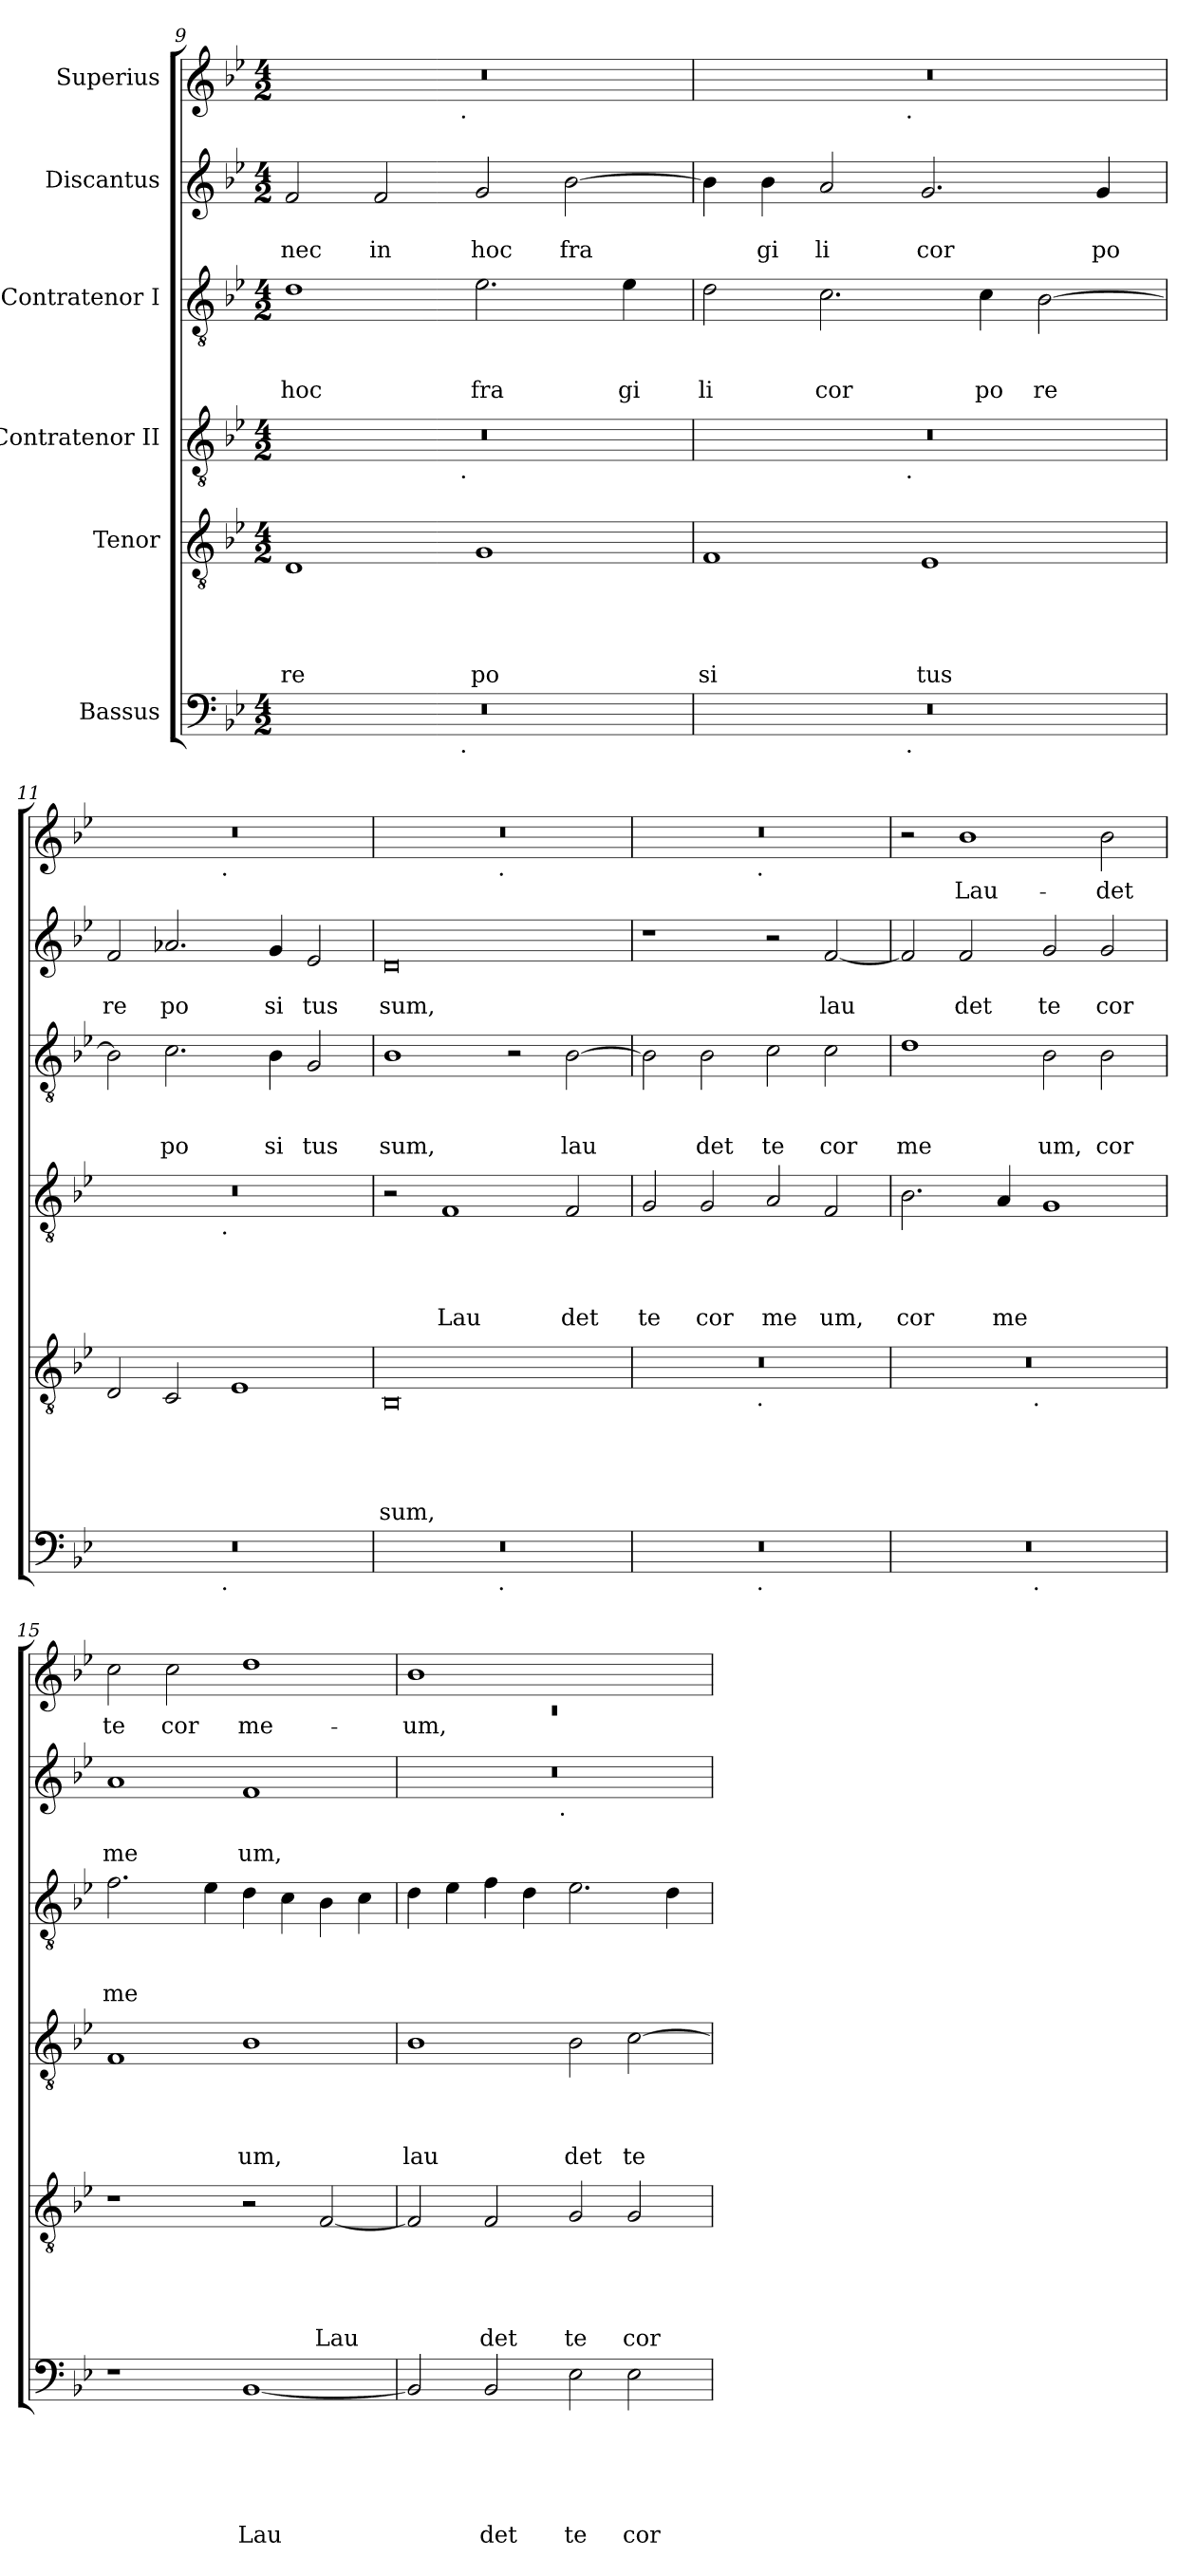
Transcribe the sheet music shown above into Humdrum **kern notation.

**kern	**text	**text	**text	**text	**text	**text	**kern	**text	**text	**text	**text	**text	**kern	**text	**text	**text	**text	**kern	**text	**text	**text	**kern	**text	**text	**kern	**text
*part6	*part6	*part6	*part6	*part6	*part6	*part6	*part5	*part5	*part5	*part5	*part5	*part5	*part4	*part4	*part4	*part4	*part4	*part3	*part3	*part3	*part3	*part2	*part2	*part2	*part1	*part1
*staff6	*staff6	*staff6	*staff6	*staff6	*staff6	*staff6	*staff5	*staff5	*staff5	*staff5	*staff5	*staff5	*staff4	*staff4	*staff4	*staff4	*staff4	*staff3	*staff3	*staff3	*staff3	*staff2	*staff2	*staff2	*staff1	*staff1
*I"Bassus	*	*	*	*	*	*	*I"Tenor	*	*	*	*	*	*I"Contratenor II	*	*	*	*	*I"Contratenor I	*	*	*	*I"Discantus	*	*	*I"Superius	*
*clefF4	*	*	*	*	*	*	*clefGv2	*	*	*	*	*	*clefGv2	*	*	*	*	*clefGv2	*	*	*	*clefG2	*	*	*clefG2	*
*k[b-e-]	*	*	*	*	*	*	*k[b-e-]	*	*	*	*	*	*k[b-e-]	*	*	*	*	*k[b-e-]	*	*	*	*k[b-e-]	*	*	*k[b-e-]	*
*B-:	*	*	*	*	*	*	*B-:	*	*	*	*	*	*B-:	*	*	*	*	*B-:	*	*	*	*B-:	*	*	*B-:	*
*M4/2	*	*	*	*	*	*	*M4/2	*	*	*	*	*	*M4/2	*	*	*	*	*M4/2	*	*	*	*M4/2	*	*	*M4/2	*
=9	=9	=9	=9	=9	=9	=9	=9	=9	=9	=9	=9	=9	=9	=9	=9	=9	=9	=9	=9	=9	=9	=9	=9	=9	=9	=9
!	!	!	!	!	!	!	!	!	!	!	!	!LO:LY:b	!	!	!	!	!	!	!	!	!LO:LY:b	!	!	!LO:LY:b	!	!
*^	*	*	*	*	*	*	*	*	*	*	*	*	*^	*	*	*	*	*	*	*	*	*	*	*	*^	*
0r	2ryy	.	.	.	.	.	.	1D	.	.	.	.	re	0r	2ryy	.	.	.	.	1d	.	.	hoc	2f/	.	nec	0r	2ryy	.
!	!	!	!	!	!	!	!	!	!	!	!	!	!	!	!	!	!	!	!	!	!	!	!	!	!	!LO:LY:b	!	!	!
.	4...ryy	.	.	.	.	.	.	.	.	.	.	.	.	.	4...ryy	.	.	.	.	.	.	.	.	2f/	.	in	.	4...ryy	.
!	!	!	!	!	!	!	!	!	!	!	!	!	!	!	!	!	!	!	!	!	!	!	!	!	!	!	!	!LO:TX:b:t=.	!
!	!	!	!	!	!	!	!	!	!	!	!	!	!	!	!LO:TX:b:t=.	!	!	!	!	!	!	!	!	!	!	!	!	!	!
!	!LO:TX:b:t=.	!	!	!	!	!	!	!	!	!	!	!	!	!	!	!	!	!	!	!	!	!	!	!	!	!	!	!	!
.	1ryy	.	.	.	.	.	.	.	.	.	.	.	.	.	1ryy	.	.	.	.	.	.	.	.	.	.	.	.	1ryy	.
!	!	!	!	!	!	!	!	!	!	!	!	!	!LO:LY:b	!	!	!	!	!	!	!	!	!	!LO:LY:b	!	!	!LO:LY:b	!	!	!
.	.	.	.	.	.	.	.	1G	.	.	.	.	po	.	.	.	.	.	.	2.e-\	.	.	fra	2g/	.	hoc	.	.	.
!	!	!	!	!	!	!	!	!	!	!	!	!	!	!	!	!	!	!	!	!	!	!	!	!	!	!LO:LY:b	!	!	!
.	.	.	.	.	.	.	.	.	.	.	.	.	.	.	.	.	.	.	.	.	.	.	.	[>2b-\	.	fra	.	.	.
!	!	!	!	!	!	!	!	!	!	!	!	!	!	!	!	!	!	!	!	!	!	!	!LO:LY:b	!	!	!	!	!	!
.	.	.	.	.	.	.	.	.	.	.	.	.	.	.	.	.	.	.	.	4e-\	.	.	gi	.	.	.	.	.	.
.	32ryy	.	.	.	.	.	.	.	.	.	.	.	.	.	32ryy	.	.	.	.	.	.	.	.	.	.	.	.	32ryy	.
=10	=10	=10	=10	=10	=10	=10	=10	=10	=10	=10	=10	=10	=10	=10	=10	=10	=10	=10	=10	=10	=10	=10	=10	=10	=10	=10	=10	=10	=10
!	!	!	!	!	!	!	!	!	!	!	!	!	!LO:LY:b	!	!	!	!	!	!	!	!	!	!LO:LY:b	!	!	!	!	!	!
0r	2ryy	.	.	.	.	.	.	1F	.	.	.	.	si	0r	2ryy	.	.	.	.	2d\	.	.	li	4b-\]	.	.	0r	2ryy	.
!	!	!	!	!	!	!	!	!	!	!	!	!	!	!	!	!	!	!	!	!	!	!	!	!	!	!LO:LY:b	!	!	!
.	.	.	.	.	.	.	.	.	.	.	.	.	.	.	.	.	.	.	.	.	.	.	.	4b-\	.	gi	.	.	.
!	!	!	!	!	!	!	!	!	!	!	!	!	!	!	!	!	!	!	!	!	!	!	!LO:LY:b	!	!	!LO:LY:b	!	!	!
.	4...ryy	.	.	.	.	.	.	.	.	.	.	.	.	.	4...ryy	.	.	.	.	2.c\	.	.	cor	2a/	.	li	.	4...ryy	.
!	!	!	!	!	!	!	!	!	!	!	!	!	!	!	!	!	!	!	!	!	!	!	!	!	!	!	!	!LO:TX:b:t=.	!
!	!	!	!	!	!	!	!	!	!	!	!	!	!	!	!LO:TX:b:t=.	!	!	!	!	!	!	!	!	!	!	!	!	!	!
!	!LO:TX:b:t=.	!	!	!	!	!	!	!	!	!	!	!	!	!	!	!	!	!	!	!	!	!	!	!	!	!	!	!	!
.	1ryy	.	.	.	.	.	.	.	.	.	.	.	.	.	1ryy	.	.	.	.	.	.	.	.	.	.	.	.	1ryy	.
!	!	!	!	!	!	!	!	!	!	!	!	!	!LO:LY:b	!	!	!	!	!	!	!	!	!	!	!	!	!LO:LY:b	!	!	!
.	.	.	.	.	.	.	.	1E-	.	.	.	.	tus	.	.	.	.	.	.	.	.	.	.	2.g/	.	cor	.	.	.
!	!	!	!	!	!	!	!	!	!	!	!	!	!	!	!	!	!	!	!	!	!	!	!LO:LY:b	!	!	!	!	!	!
.	.	.	.	.	.	.	.	.	.	.	.	.	.	.	.	.	.	.	.	4c\	.	.	po	.	.	.	.	.	.
!	!	!	!	!	!	!	!	!	!	!	!	!	!	!	!	!	!	!	!	!	!	!	!LO:LY:b	!	!	!	!	!	!
.	.	.	.	.	.	.	.	.	.	.	.	.	.	.	.	.	.	.	.	[>2B-\	.	.	re	.	.	.	.	.	.
!	!	!	!	!	!	!	!	!	!	!	!	!	!	!	!	!	!	!	!	!	!	!	!	!	!	!LO:LY:b	!	!	!
.	.	.	.	.	.	.	.	.	.	.	.	.	.	.	.	.	.	.	.	.	.	.	.	4g/	.	po	.	.	.
.	32ryy	.	.	.	.	.	.	.	.	.	.	.	.	.	32ryy	.	.	.	.	.	.	.	.	.	.	.	.	32ryy	.
=11	=11	=11	=11	=11	=11	=11	=11	=11	=11	=11	=11	=11	=11	=11	=11	=11	=11	=11	=11	=11	=11	=11	=11	=11	=11	=11	=11	=11	=11
!	!	!	!	!	!	!	!	!	!	!	!	!	!	!	!	!	!	!	!	!	!	!	!	!	!	!LO:LY:b	!	!	!
0r	2ryy	.	.	.	.	.	.	2D/	.	.	.	.	.	0r	2ryy	.	.	.	.	2B-\]	.	.	.	2f/	.	re	0r	2ryy	.
!	!	!	!	!	!	!	!	!	!	!	!	!	!	!	!	!	!	!	!	!	!	!	!LO:LY:b	!	!	!LO:LY:b	!	!	!
.	4...ryy	.	.	.	.	.	.	2C/	.	.	.	.	.	.	4...ryy	.	.	.	.	2.c\	.	.	po	2.a-X/	.	po	.	4...ryy	.
!	!	!	!	!	!	!	!	!	!	!	!	!	!	!	!	!	!	!	!	!	!	!	!	!	!	!	!	!LO:TX:b:t=.	!
!	!	!	!	!	!	!	!	!	!	!	!	!	!	!	!LO:TX:b:t=.	!	!	!	!	!	!	!	!	!	!	!	!	!	!
!	!LO:TX:b:t=.	!	!	!	!	!	!	!	!	!	!	!	!	!	!	!	!	!	!	!	!	!	!	!	!	!	!	!	!
.	1ryy	.	.	.	.	.	.	.	.	.	.	.	.	.	1ryy	.	.	.	.	.	.	.	.	.	.	.	.	1ryy	.
.	.	.	.	.	.	.	.	1E-	.	.	.	.	.	.	.	.	.	.	.	.	.	.	.	.	.	.	.	.	.
!	!	!	!	!	!	!	!	!	!	!	!	!	!	!	!	!	!	!	!	!	!	!	!LO:LY:b	!	!	!LO:LY:b	!	!	!
.	.	.	.	.	.	.	.	.	.	.	.	.	.	.	.	.	.	.	.	4B-\	.	.	si	4g/	.	si	.	.	.
!	!	!	!	!	!	!	!	!	!	!	!	!	!	!	!	!	!	!	!	!	!	!	!LO:LY:b	!	!	!LO:LY:b	!	!	!
.	.	.	.	.	.	.	.	.	.	.	.	.	.	.	.	.	.	.	.	2G/	.	.	tus	2e-/	.	tus	.	.	.
.	32ryy	.	.	.	.	.	.	.	.	.	.	.	.	.	32ryy	.	.	.	.	.	.	.	.	.	.	.	.	32ryy	.
=12	=12	=12	=12	=12	=12	=12	=12	=12	=12	=12	=12	=12	=12	=12	=12	=12	=12	=12	=12	=12	=12	=12	=12	=12	=12	=12	=12	=12	=12
!	!	!	!	!	!	!	!	!	!	!	!	!	!LO:LY:b	!	!	!	!	!	!	!	!	!	!LO:LY:b	!	!	!LO:LY:b	!	!	!
*	*	*	*	*	*	*	*	*	*	*	*	*	*	*v	*v	*	*	*	*	*	*	*	*	*	*	*	*	*	*
0r	2ryy	.	.	.	.	.	.	0BB-	.	.	.	.	sum,	2r	.	.	.	.	1B-	.	.	sum,	0d	.	sum,	0r	2ryy	.
!	!	!	!	!	!	!	!	!	!	!	!	!	!	!	!	!	!	!LO:LY:b	!	!	!	!	!	!	!	!	!	!
.	4...ryy	.	.	.	.	.	.	.	.	.	.	.	.	1F	.	.	.	Lau	.	.	.	.	.	.	.	.	4...ryy	.
!	!	!	!	!	!	!	!	!	!	!	!	!	!	!	!	!	!	!	!	!	!	!	!	!	!	!	!LO:TX:b:t=.	!
!	!LO:TX:b:t=.	!	!	!	!	!	!	!	!	!	!	!	!	!	!	!	!	!	!	!	!	!	!	!	!	!	!	!
.	1ryy	.	.	.	.	.	.	.	.	.	.	.	.	.	.	.	.	.	.	.	.	.	.	.	.	.	1ryy	.
.	.	.	.	.	.	.	.	.	.	.	.	.	.	.	.	.	.	.	2r	.	.	.	.	.	.	.	.	.
!	!	!	!	!	!	!	!	!	!	!	!	!	!	!	!	!	!	!LO:LY:b	!	!	!	!LO:LY:b	!	!	!	!	!	!
.	.	.	.	.	.	.	.	.	.	.	.	.	.	2F/	.	.	.	det	[>2B-\	.	.	lau	.	.	.	.	.	.
.	32ryy	.	.	.	.	.	.	.	.	.	.	.	.	.	.	.	.	.	.	.	.	.	.	.	.	.	32ryy	.
=13	=13	=13	=13	=13	=13	=13	=13	=13	=13	=13	=13	=13	=13	=13	=13	=13	=13	=13	=13	=13	=13	=13	=13	=13	=13	=13	=13	=13
!	!	!	!	!	!	!	!	!	!	!	!	!	!	!	!	!	!	!LO:LY:b	!	!	!	!	!	!	!	!	!	!
*	*	*	*	*	*	*	*	*^	*	*	*	*	*	*	*	*	*	*	*	*	*	*	*	*	*	*	*	*
0r	2ryy	.	.	.	.	.	.	0r	2ryy	.	.	.	.	.	2G/	.	.	.	te	2B-\]	.	.	.	1r	.	.	0r	2ryy	.
!	!	!	!	!	!	!	!	!	!	!	!	!	!	!	!	!	!	!	!LO:LY:b	!	!	!	!LO:LY:b	!	!	!	!	!	!
.	4...ryy	.	.	.	.	.	.	.	4...ryy	.	.	.	.	.	2G/	.	.	.	cor	2B-\	.	.	det	.	.	.	.	4...ryy	.
!	!	!	!	!	!	!	!	!	!	!	!	!	!	!	!	!	!	!	!	!	!	!	!	!	!	!	!	!LO:TX:b:t=.	!
!	!	!	!	!	!	!	!	!	!LO:TX:b:t=.	!	!	!	!	!	!	!	!	!	!	!	!	!	!	!	!	!	!	!	!
!	!LO:TX:b:t=.	!	!	!	!	!	!	!	!	!	!	!	!	!	!	!	!	!	!	!	!	!	!	!	!	!	!	!	!
.	1ryy	.	.	.	.	.	.	.	1ryy	.	.	.	.	.	.	.	.	.	.	.	.	.	.	.	.	.	.	1ryy	.
!	!	!	!	!	!	!	!	!	!	!	!	!	!	!	!	!	!	!	!LO:LY:b	!	!	!	!LO:LY:b	!	!	!	!	!	!
.	.	.	.	.	.	.	.	.	.	.	.	.	.	.	2A/	.	.	.	me	2c\	.	.	te	2r	.	.	.	.	.
!	!	!	!	!	!	!	!	!	!	!	!	!	!	!	!	!	!	!	!LO:LY:b	!	!	!	!LO:LY:b	!	!	!LO:LY:b	!	!	!
.	.	.	.	.	.	.	.	.	.	.	.	.	.	.	2F/	.	.	.	um,	2c\	.	.	cor	[<2f/	.	lau	.	.	.
.	32ryy	.	.	.	.	.	.	.	32ryy	.	.	.	.	.	.	.	.	.	.	.	.	.	.	.	.	.	.	32ryy	.
=14	=14	=14	=14	=14	=14	=14	=14	=14	=14	=14	=14	=14	=14	=14	=14	=14	=14	=14	=14	=14	=14	=14	=14	=14	=14	=14	=14	=14	=14
!	!	!	!	!	!	!	!	!	!	!	!	!	!	!	!	!	!	!	!LO:LY:b	!	!	!	!LO:LY:b	!	!	!	!	!	!
*	*	*	*	*	*	*	*	*	*	*	*	*	*	*	*	*	*	*	*	*	*	*	*	*	*	*	*v	*v	*
0r	2ryy	.	.	.	.	.	.	0r	2ryy	.	.	.	.	.	2.B-\	.	.	.	cor	1d	.	.	me	2f/]	.	.	2r	.
!	!	!	!	!	!	!	!	!	!	!	!	!	!	!	!	!	!	!	!	!	!	!	!	!	!	!LO:LY:b	!	!LO:LY:b
.	4...ryy	.	.	.	.	.	.	.	4...ryy	.	.	.	.	.	.	.	.	.	.	.	.	.	.	2f/	.	det	1b-	Lau-
!	!	!	!	!	!	!	!	!	!	!	!	!	!	!	!	!	!	!	!LO:LY:b	!	!	!	!	!	!	!	!	!
.	.	.	.	.	.	.	.	.	.	.	.	.	.	.	4A/	.	.	.	me	.	.	.	.	.	.	.	.	.
!	!	!	!	!	!	!	!	!	!LO:TX:b:t=.	!	!	!	!	!	!	!	!	!	!	!	!	!	!	!	!	!	!	!
!	!LO:TX:b:t=.	!	!	!	!	!	!	!	!	!	!	!	!	!	!	!	!	!	!	!	!	!	!	!	!	!	!	!
.	1ryy	.	.	.	.	.	.	.	1ryy	.	.	.	.	.	.	.	.	.	.	.	.	.	.	.	.	.	.	.
!	!	!	!	!	!	!	!	!	!	!	!	!	!	!	!	!	!	!	!	!	!	!	!LO:LY:b	!	!	!LO:LY:b	!	!
.	.	.	.	.	.	.	.	.	.	.	.	.	.	.	1G	.	.	.	.	2B-\	.	.	um,	2g/	.	te	.	.
!	!	!	!	!	!	!	!	!	!	!	!	!	!	!	!	!	!	!	!	!	!	!	!LO:LY:b	!	!	!LO:LY:b	!	!LO:LY:b
.	.	.	.	.	.	.	.	.	.	.	.	.	.	.	.	.	.	.	.	2B-\	.	.	cor	2g/	.	cor	2b-\	-det
.	32ryy	.	.	.	.	.	.	.	32ryy	.	.	.	.	.	.	.	.	.	.	.	.	.	.	.	.	.	.	.
=15	=15	=15	=15	=15	=15	=15	=15	=15	=15	=15	=15	=15	=15	=15	=15	=15	=15	=15	=15	=15	=15	=15	=15	=15	=15	=15	=15	=15
!	!	!	!	!	!	!	!	!	!	!	!	!	!	!	!	!	!	!	!	!	!	!	!LO:LY:b	!	!	!LO:LY:b	!	!LO:LY:b
*v	*v	*	*	*	*	*	*	*	*	*	*	*	*	*	*	*	*	*	*	*	*	*	*	*	*	*	*	*
*	*	*	*	*	*	*	*v	*v	*	*	*	*	*	*	*	*	*	*	*	*	*	*	*	*	*	*	*
1r	.	.	.	.	.	.	1r	.	.	.	.	.	1F	.	.	.	.	2.f\	.	.	me	1a	.	me	2cc\	te
!	!	!	!	!	!	!	!	!	!	!	!	!	!	!	!	!	!	!	!	!	!	!	!	!	!	!LO:LY:b
.	.	.	.	.	.	.	.	.	.	.	.	.	.	.	.	.	.	.	.	.	.	.	.	.	2cc\	cor
.	.	.	.	.	.	.	.	.	.	.	.	.	.	.	.	.	.	4e-\	.	.	.	.	.	.	.	.
!	!	!	!	!	!	!LO:LY:b	!	!	!	!	!	!	!	!	!	!	!LO:LY:b	!	!	!	!	!	!	!LO:LY:b	!	!LO:LY:b
[>1BB-	.	.	.	.	.	Lau	2r	.	.	.	.	.	1B-	.	.	.	um,	4d\	.	.	.	1f	.	um,	1dd	me-
.	.	.	.	.	.	.	.	.	.	.	.	.	.	.	.	.	.	4c\	.	.	.	.	.	.	.	.
!	!	!	!	!	!	!	!	!	!	!	!	!LO:LY:b	!	!	!	!	!	!	!	!	!	!	!	!	!	!
.	.	.	.	.	.	.	[>2F/	.	.	.	.	Lau	.	.	.	.	.	4B-\	.	.	.	.	.	.	.	.
.	.	.	.	.	.	.	.	.	.	.	.	.	.	.	.	.	.	4c\	.	.	.	.	.	.	.	.
!!LO:PB:g=z
=16	=16	=16	=16	=16	=16	=16	=16	=16	=16	=16	=16	=16	=16	=16	=16	=16	=16	=16	=16	=16	=16	=16	=16	=16	=16	=16
*	*	*	*	*	*	*	*	*	*	*	*	*	*	*	*	*	*	*	*	*	*	*	*	*	*^	*
!	!	!	!	!	!	!	!	!	!	!	!	!	!	!	!	!	!LO:LY:b	!	!	!	!	!	!	!	!	!LO:N:vis=1	!LO:LY:b
*	*	*	*	*	*	*	*	*	*	*	*	*	*	*	*	*	*	*	*	*	*	*^	*	*	*	*	*
2BB-/]	.	.	.	.	.	.	2F/]	.	.	.	.	.	1B-	.	.	.	lau	4d\	.	.	.	0r	2ryy	.	.	1b-	0rc	-um,
.	.	.	.	.	.	.	.	.	.	.	.	.	.	.	.	.	.	4e-\	.	.	.	.	.	.	.	.	.	.
!	!	!	!	!	!	!LO:LY:b	!	!	!	!	!	!LO:LY:b	!	!	!	!	!	!	!	!	!	!	!	!	!	!	!	!
2BB-/	.	.	.	.	.	det	2F/	.	.	.	.	det	.	.	.	.	.	4f\	.	.	.	.	4...ryy	.	.	.	.	.
.	.	.	.	.	.	.	.	.	.	.	.	.	.	.	.	.	.	4d\	.	.	.	.	.	.	.	.	.	.
!	!	!	!	!	!	!	!	!	!	!	!	!	!	!	!	!	!	!	!	!	!	!	!LO:TX:b:t=.	!	!	!	!	!
.	.	.	.	.	.	.	.	.	.	.	.	.	.	.	.	.	.	.	.	.	.	.	1ryy	.	.	.	.	.
!	!	!	!	!	!	!LO:LY:b	!	!	!	!	!	!LO:LY:b	!	!	!	!	!LO:LY:b	!	!	!	!	!	!	!	!	!	!	!
2E-\	.	.	.	.	.	te	2G/	.	.	.	.	te	2B-\	.	.	.	det	2.e-\	.	.	.	.	.	.	.	1ryy	.	.
!	!	!	!	!	!	!LO:LY:b	!	!	!	!	!	!LO:LY:b	!	!	!	!	!LO:LY:b	!	!	!	!	!	!	!	!	!	!	!
2E-\	.	.	.	.	.	cor	2G/	.	.	.	.	cor	[>2c\	.	.	.	te	.	.	.	.	.	.	.	.	.	.	.
.	.	.	.	.	.	.	.	.	.	.	.	.	.	.	.	.	.	4d\	.	.	.	.	.	.	.	.	.	.
.	.	.	.	.	.	.	.	.	.	.	.	.	.	.	.	.	.	.	.	.	.	.	32ryy	.	.	.	.	.
*	*	*	*	*	*	*	*	*	*	*	*	*	*	*	*	*	*	*	*	*	*	*v	*v	*	*	*	*	*
*	*	*	*	*	*	*	*	*	*	*	*	*	*	*	*	*	*	*	*	*	*	*	*	*	*v	*v	*
=	=	=	=	=	=	=	=	=	=	=	=	=	=	=	=	=	=	=	=	=	=	=	=	=	=	=
*-	*-	*-	*-	*-	*-	*-	*-	*-	*-	*-	*-	*-	*-	*-	*-	*-	*-	*-	*-	*-	*-	*-	*-	*-	*-	*-
